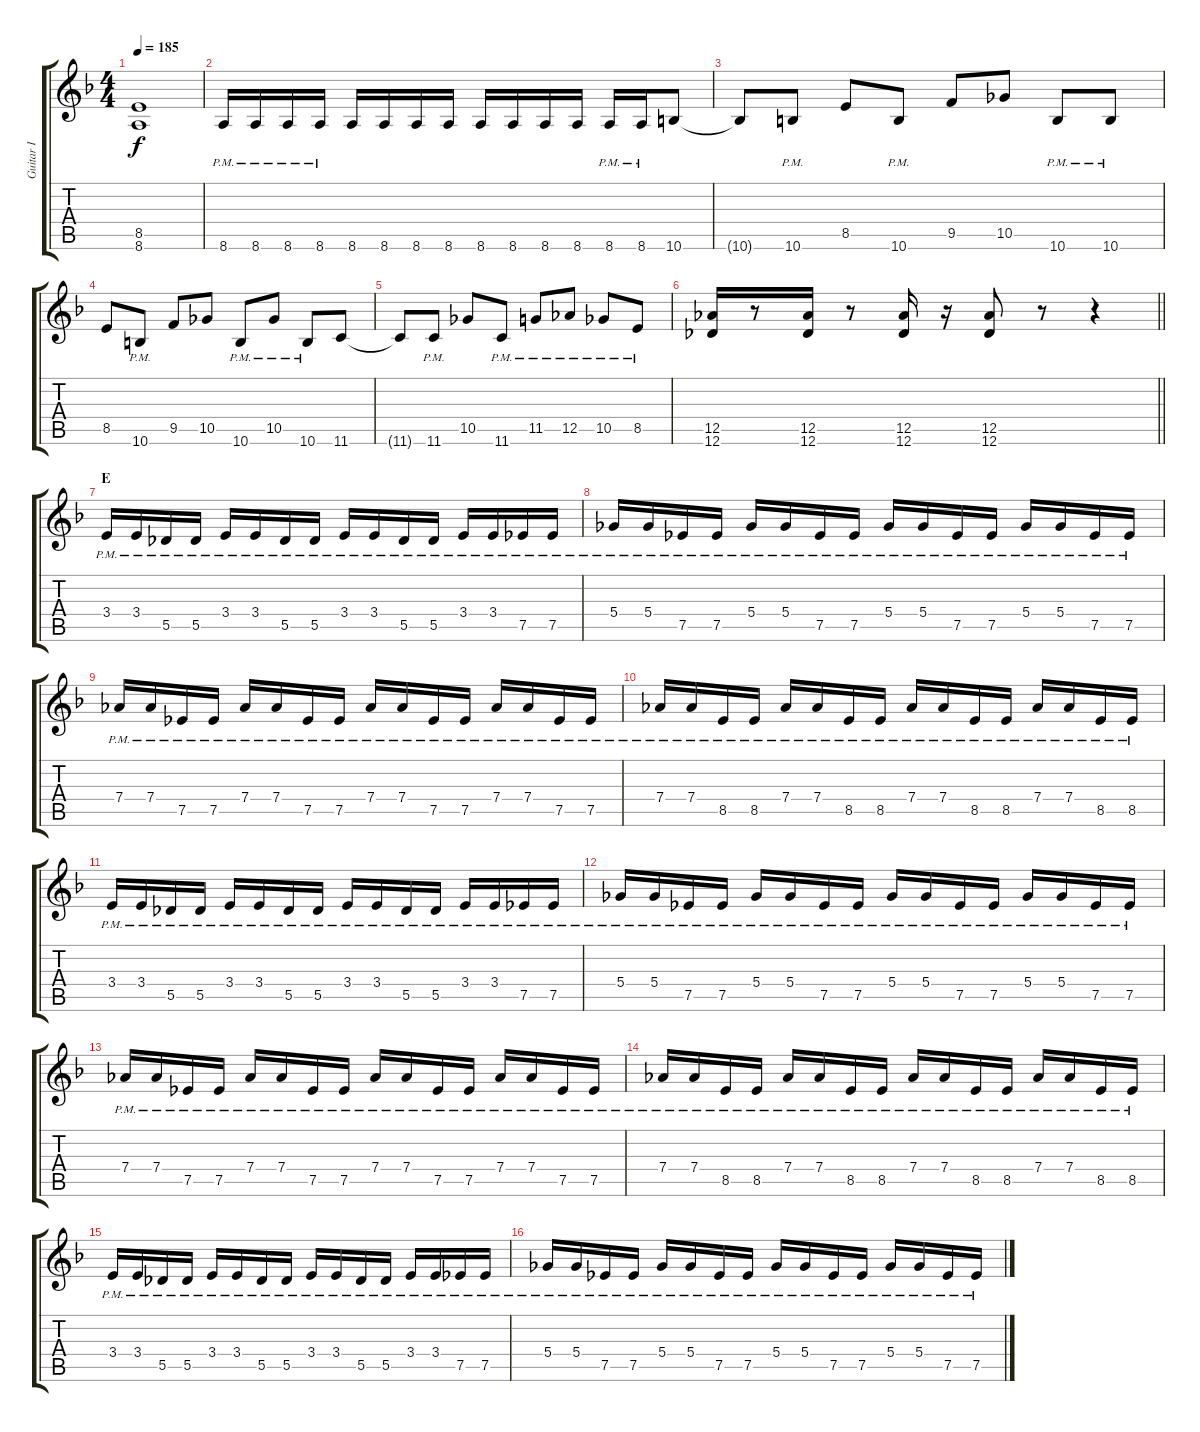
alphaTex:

\track ("Guitar I" "Guitar I") {instrument overdrivenguitar}
\staff {score tabs}
\tuning (Eb4 Bb3 Gb3 Db3 Ab2 Db2) {hide}
\ts (4 4)
\tempo 185
\clef g2
\ks f
(8.5{t} 8.6{t}).1{dy f} |
8.6{pm}.16 8.6{pm}.16 8.6{pm}.16 8.6{pm}.16 8.6.16 8.6.16 8.6.16 8.6.16 8.6.16 8.6.16 8.6.16 8.6.16 8.6{pm}.16 8.6{pm}.16 10.6.8 |
10.6{t}.8 10.6{pm}.8 8.5.8 10.6{pm}.8 9.5.8 10.5.8 10.6{pm}.8 10.6{pm}.8 |
8.5.8 10.6{pm}.8 9.5.8 10.5.8 10.6{pm}.8 10.5{pm}.8 10.6{pm}.8 11.6.8 |
11.6{t}.8 11.6{pm}.8 10.5.8 11.6{pm}.8 11.5{pm}.8 12.5{pm}.8 10.5{pm}.8 8.5{pm}.8 |
\barLineRight lightlight
(12.5 12.6).16 r.8 (12.5 12.6).16 r.8 (12.5 12.6).16 r.16 (12.5 12.6).8 r.8 r.4 |
\section ("" "E")
3.4{pm}.16 3.4{pm}.16 5.5{pm}.16 5.5{pm}.16 3.4{pm}.16 3.4{pm}.16 5.5{pm}.16 5.5{pm}.16 3.4{pm}.16 3.4{pm}.16 5.5{pm}.16 5.5{pm}.16 3.4{pm}.16 3.4{pm}.16 7.5{pm}.16 7.5{pm}.16 |
5.4{pm}.16 5.4{pm}.16 7.5{pm}.16 7.5{pm}.16 5.4{pm}.16 5.4{pm}.16 7.5{pm}.16 7.5{pm}.16 5.4{pm}.16 5.4{pm}.16 7.5{pm}.16 7.5{pm}.16 5.4{pm}.16 5.4{pm}.16 7.5{pm}.16 7.5{pm}.16 |
7.4{pm}.16 7.4{pm}.16 7.5{pm}.16 7.5{pm}.16 7.4{pm}.16 7.4{pm}.16 7.5{pm}.16 7.5{pm}.16 7.4{pm}.16 7.4{pm}.16 7.5{pm}.16 7.5{pm}.16 7.4{pm}.16 7.4{pm}.16 7.5{pm}.16 7.5{pm}.16 |
7.4{pm}.16 7.4{pm}.16 8.5{pm}.16 8.5{pm}.16 7.4{pm}.16 7.4{pm}.16 8.5{pm}.16 8.5{pm}.16 7.4{pm}.16 7.4{pm}.16 8.5{pm}.16 8.5{pm}.16 7.4{pm}.16 7.4{pm}.16 8.5{pm}.16 8.5{pm}.16 |
3.4{pm}.16 3.4{pm}.16 5.5{pm}.16 5.5{pm}.16 3.4{pm}.16 3.4{pm}.16 5.5{pm}.16 5.5{pm}.16 3.4{pm}.16 3.4{pm}.16 5.5{pm}.16 5.5{pm}.16 3.4{pm}.16 3.4{pm}.16 7.5{pm}.16 7.5{pm}.16 |
5.4{pm}.16 5.4{pm}.16 7.5{pm}.16 7.5{pm}.16 5.4{pm}.16 5.4{pm}.16 7.5{pm}.16 7.5{pm}.16 5.4{pm}.16 5.4{pm}.16 7.5{pm}.16 7.5{pm}.16 5.4{pm}.16 5.4{pm}.16 7.5{pm}.16 7.5{pm}.16 |
7.4{pm}.16 7.4{pm}.16 7.5{pm}.16 7.5{pm}.16 7.4{pm}.16 7.4{pm}.16 7.5{pm}.16 7.5{pm}.16 7.4{pm}.16 7.4{pm}.16 7.5{pm}.16 7.5{pm}.16 7.4{pm}.16 7.4{pm}.16 7.5{pm}.16 7.5{pm}.16 |
7.4{pm}.16 7.4{pm}.16 8.5{pm}.16 8.5{pm}.16 7.4{pm}.16 7.4{pm}.16 8.5{pm}.16 8.5{pm}.16 7.4{pm}.16 7.4{pm}.16 8.5{pm}.16 8.5{pm}.16 7.4{pm}.16 7.4{pm}.16 8.5{pm}.16 8.5{pm}.16 |
3.4{pm}.16 3.4{pm}.16 5.5{pm}.16 5.5{pm}.16 3.4{pm}.16 3.4{pm}.16 5.5{pm}.16 5.5{pm}.16 3.4{pm}.16 3.4{pm}.16 5.5{pm}.16 5.5{pm}.16 3.4{pm}.16 3.4{pm}.16 7.5{pm}.16 7.5{pm}.16 |
5.4{pm}.16 5.4{pm}.16 7.5{pm}.16 7.5{pm}.16 5.4{pm}.16 5.4{pm}.16 7.5{pm}.16 7.5{pm}.16 5.4{pm}.16 5.4{pm}.16 7.5{pm}.16 7.5{pm}.16 5.4{pm}.16 5.4{pm}.16 7.5{pm}.16 7.5{pm}.16
